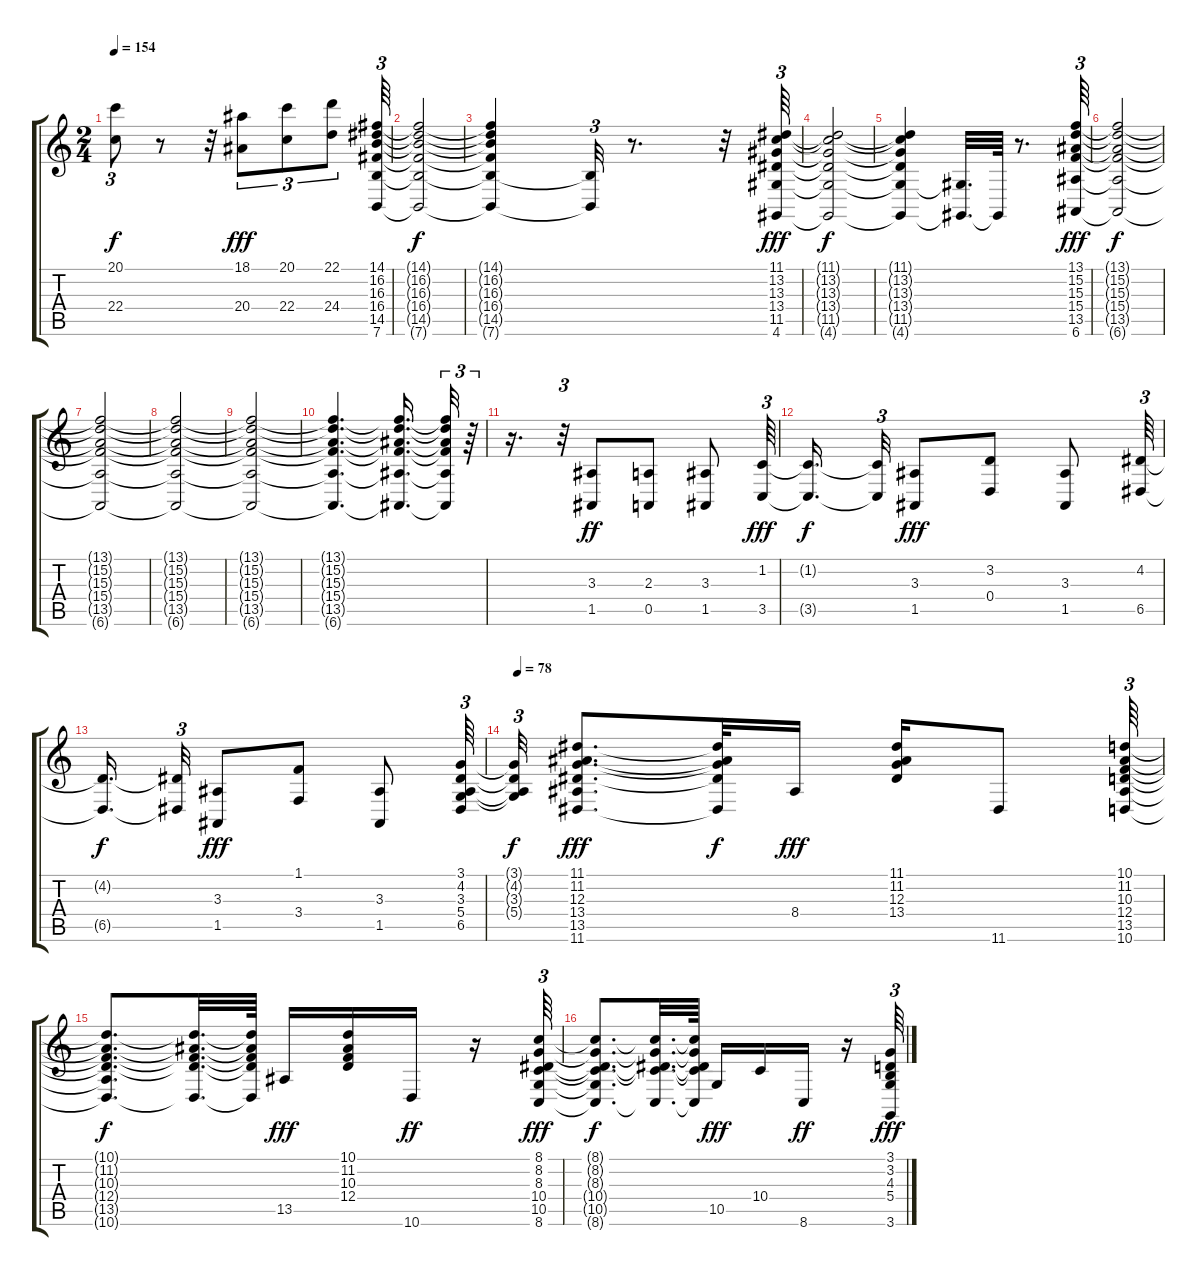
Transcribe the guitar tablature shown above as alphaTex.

\track "" {instrument acousticgrandpiano}
\staff {score tabs}
\tuning (E4 B3 G3 D3 A2 E2) {hide}
\ts (2 4)
\tempo 154
\clef g2
\ks c
(20.1{t} 22.4{t}).8{tu (3 2) dy f} r.8 r.32 (18.1 20.4).8{tu (3 2) dy fff} (20.1 22.4).8{tu (3 2)} (22.1 24.4).8{tu (3 2)} (14.1 16.2 16.3 16.4 14.5 7.6).64{tu (3 2)} |
(14.1{t} 16.2{t} 16.3{t} 16.4{t} 14.5{t} 7.6{t}).2{dy f} |
(14.1{t} 16.2{t} 16.3{t} 16.4{t} 14.5{t} 7.6{t}).4 (14.5{t} 7.6{t}).32{tu (3 2)} r.8{d} r.32 (11.1 13.2 13.3 13.4 11.5 4.6).64{tu (3 2) dy fff} |
(11.1{t} 13.2{t} 13.3{t} 13.4{t} 11.5{t} 4.6{t}).2{dy f} |
(11.1{t} 13.2{t} 13.3{t} 13.4{t} 11.5{t} 4.6{t}).4 (11.5{t} 4.6{t}).32{d} 4.6{t}.64 r.8{d} (13.1 15.2 15.3 15.4 13.5 6.6).64{tu (3 2) dy fff} |
(13.1{t} 15.2{t} 15.3{t} 15.4{t} 13.5{t} 6.6{t}).2{dy f} |
(13.1{t} 15.2{t} 15.3{t} 15.4{t} 13.5{t} 6.6{t}).2 |
(13.1{t} 15.2{t} 15.3{t} 15.4{t} 13.5{t} 6.6{t}).2 |
(13.1{t} 15.2{t} 15.3{t} 15.4{t} 13.5{t} 6.6{t}).2 |
(13.1{t} 15.2{t} 15.3{t} 15.4{t} 13.5{t} 6.6{t}).4{d} (13.1{t} 15.2{t} 15.3{t} 15.4{t} 13.5{t} 6.6{t}).16{d} (13.1{t} 15.2{t} 15.3{t} 15.4{t} 13.5{t} 6.6{t}).32{tu (3 2)} r.64{tu (3 2)} |
r.16{d} r.32{tu (3 2)} (3.3 1.5).8{dy ff} (2.3 0.5).8 (3.3 1.5).8 (1.2 3.5).64{tu (3 2) dy fff} |
(1.2{t} 3.5{t}).16{d dy f} (1.2{t} 3.5{t}).32{tu (3 2)} (3.3 1.5).8{dy fff} (3.2 0.4).8 (3.3 1.5).8 (4.2 6.5).64{tu (3 2)} |
(4.2{t} 6.5{t}).16{d dy f} (4.2{t} 6.5{t}).32{tu (3 2)} (3.3 1.5).8{dy fff} (1.1 3.4).8 (3.3 1.5).8 (3.1 4.2 3.3 5.4 6.5).64{tu (3 2)} |
\tempo 78
(3.1{t} 4.2{t} 3.3{t} 5.4{t}).32{tu (3 2) dy f} (11.1 11.2 12.3 13.4 13.5 11.6).8{d dy fff} (11.1{t} 11.2{t} 12.3{t} 13.4{t} 11.6{t}).32{dy f} 8.4.16{dy fff} (11.1 11.2 12.3 13.4).16 11.6.8 (10.1 11.2 10.3 12.4 13.5 10.6).64{tu (3 2)} |
(10.1{t} 11.2{t} 10.3{t} 12.4{t} 13.5{t} 10.6{t}).8{d dy f} (10.1{t} 11.2{t} 10.3{t} 12.4{t} 10.6{t}).32{d} (10.1{t} 11.2{t} 10.3{t} 12.4{t} 10.6{t}).64 13.5.16{dy fff} (10.1 11.2 10.3 12.4).16 10.6.16{dy ff} r.16 (8.1 8.2 8.3 10.4 10.5 8.6).64{tu (3 2) dy fff} |
(8.1{t} 8.2{t} 8.3{t} 10.4{t} 10.5{t} 8.6{t}).8{d dy f} (8.1{t} 8.2{t} 8.3{t} 10.4{t} 8.6{t}).32{d} (8.1{t} 8.2{t} 8.3{t} 10.4{t} 8.6{t}).64 10.5.16{dy fff} 10.4.16 8.6.16{dy ff} r.16 (3.1 3.2 4.3 5.4 3.6).64{tu (3 2) dy fff}
